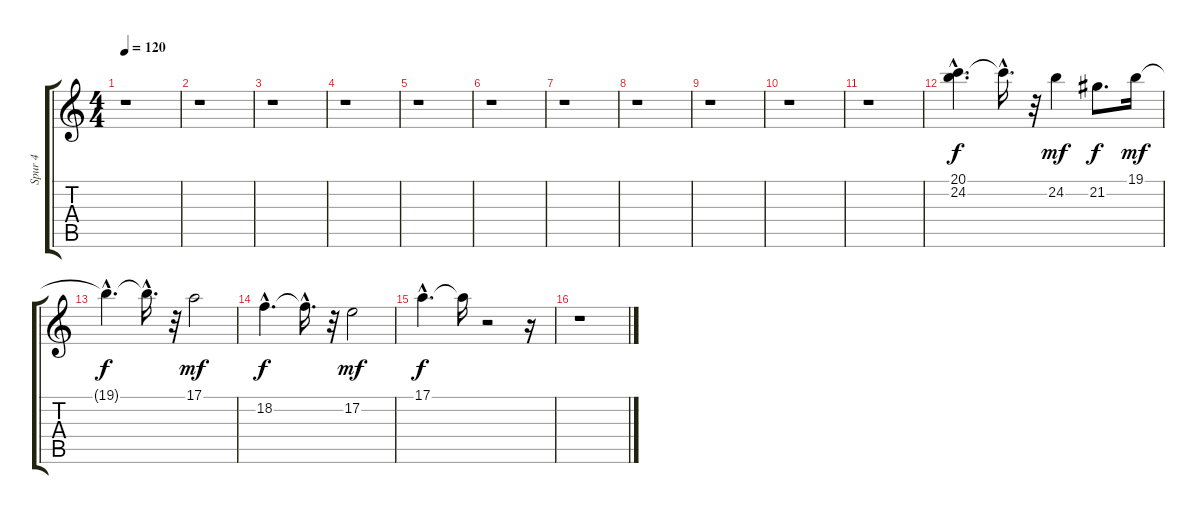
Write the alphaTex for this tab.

\track ("Spur 4" "Spur 4") {instrument viola}
\staff {score tabs}
\tuning (E4 B3 G3 D3 A2 E2) {hide}
\ts (4 4)
\tempo 120
\clef g2
\ks c
r.1{dy f} |
r.1 |
r.1 |
r.1 |
r.1 |
r.1 |
r.1 |
r.1 |
r.1 |
r.1 |
r.1 |
(20.1{hac} 24.2).4{d instrument viola} 20.1{hac t}.16{d} r.32 24.2.4{dy mf} 21.2.8{d dy f} 19.1.16{dy mf} |
19.1{hac t}.4{d dy f} 19.1{hac t}.16{d} r.32 17.1.2{dy mf} |
18.2{hac}.4{d dy f instrument viola} 18.2{hac t}.16{d} r.32 17.2.2{dy mf} |
17.1{hac}.4{d dy f} 17.1{t}.16 r.2 r.16 |
r.1
